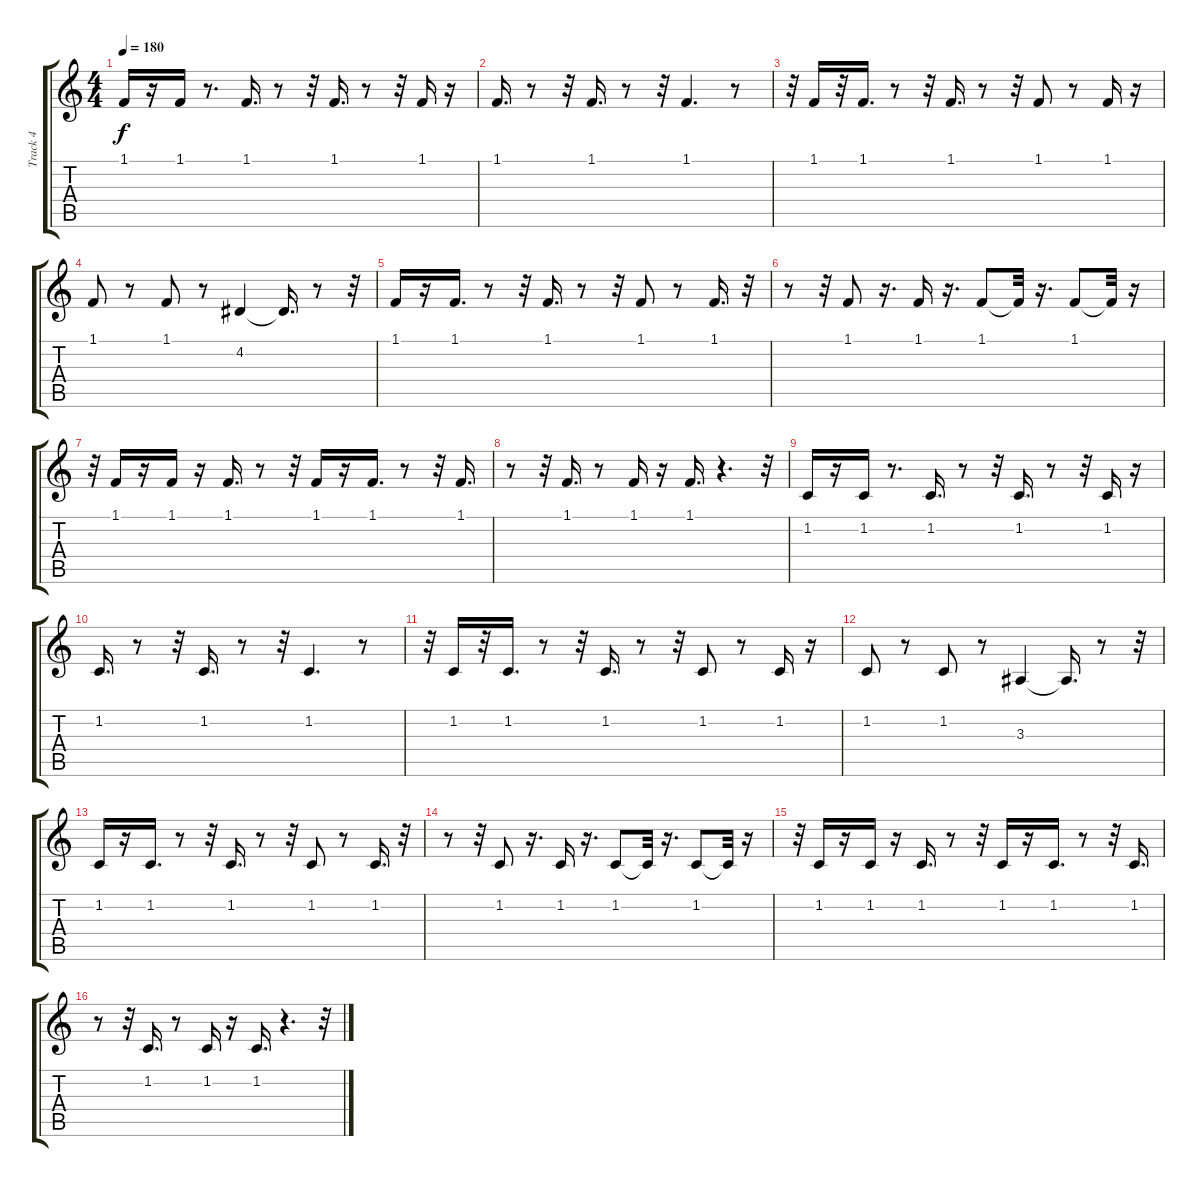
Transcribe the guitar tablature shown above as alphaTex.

\track ("Track 4" "Track 4") {instrument trombone}
\staff {score tabs}
\tuning (E4 B3 G3 D3 A2 E2) {hide}
\ts (4 4)
\tempo 180
\clef g2
\ks c
1.1.16{dy f} r.16 1.1.16 r.8{d} 1.1.16{d} r.8 r.32 1.1.16{d} r.8 r.32 1.1.16 r.16 |
1.1.16{d} r.8 r.32 1.1.16{d} r.8 r.32 1.1.4{d} r.8 |
r.32 1.1.16 r.32 1.1.16{d} r.8 r.32 1.1.16{d} r.8 r.32 1.1.8 r.8 1.1.16 r.16 |
1.1.8 r.8 1.1.8 r.8 4.2.4 4.2{t}.16{d} r.8 r.32 |
1.1.16 r.16 1.1.16{d} r.8 r.32 1.1.16{d} r.8 r.32 1.1.8 r.8 1.1.16{d} r.32 |
r.8 r.32 1.1.8 r.16{d} 1.1.16 r.16{d} 1.1.8 1.1{t}.32 r.16{d} 1.1.8 1.1{t}.32 r.16 |
r.32 1.1.16 r.16 1.1.16 r.16 1.1.16{d} r.8 r.32 1.1.16 r.16 1.1.16{d} r.8 r.32 1.1.16{d} |
r.8 r.32 1.1.16{d} r.8 1.1.16 r.16 1.1.16{d} r.4{d} r.32 |
1.2.16 r.16 1.2.16 r.8{d} 1.2.16{d} r.8 r.32 1.2.16{d} r.8 r.32 1.2.16 r.16 |
1.2.16{d} r.8 r.32 1.2.16{d} r.8 r.32 1.2.4{d} r.8 |
r.32 1.2.16 r.32 1.2.16{d} r.8 r.32 1.2.16{d} r.8 r.32 1.2.8 r.8 1.2.16 r.16 |
1.2.8 r.8 1.2.8 r.8 3.3.4 3.3{t}.16{d} r.8 r.32 |
1.2.16 r.16 1.2.16{d} r.8 r.32 1.2.16{d} r.8 r.32 1.2.8 r.8 1.2.16{d} r.32 |
r.8 r.32 1.2.8 r.16{d} 1.2.16 r.16{d} 1.2.8 1.2{t}.32 r.16{d} 1.2.8 1.2{t}.32 r.16 |
r.32 1.2.16 r.16 1.2.16 r.16 1.2.16{d} r.8 r.32 1.2.16 r.16 1.2.16{d} r.8 r.32 1.2.16{d} |
r.8 r.32 1.2.16{d} r.8 1.2.16 r.16 1.2.16{d} r.4{d} r.32
